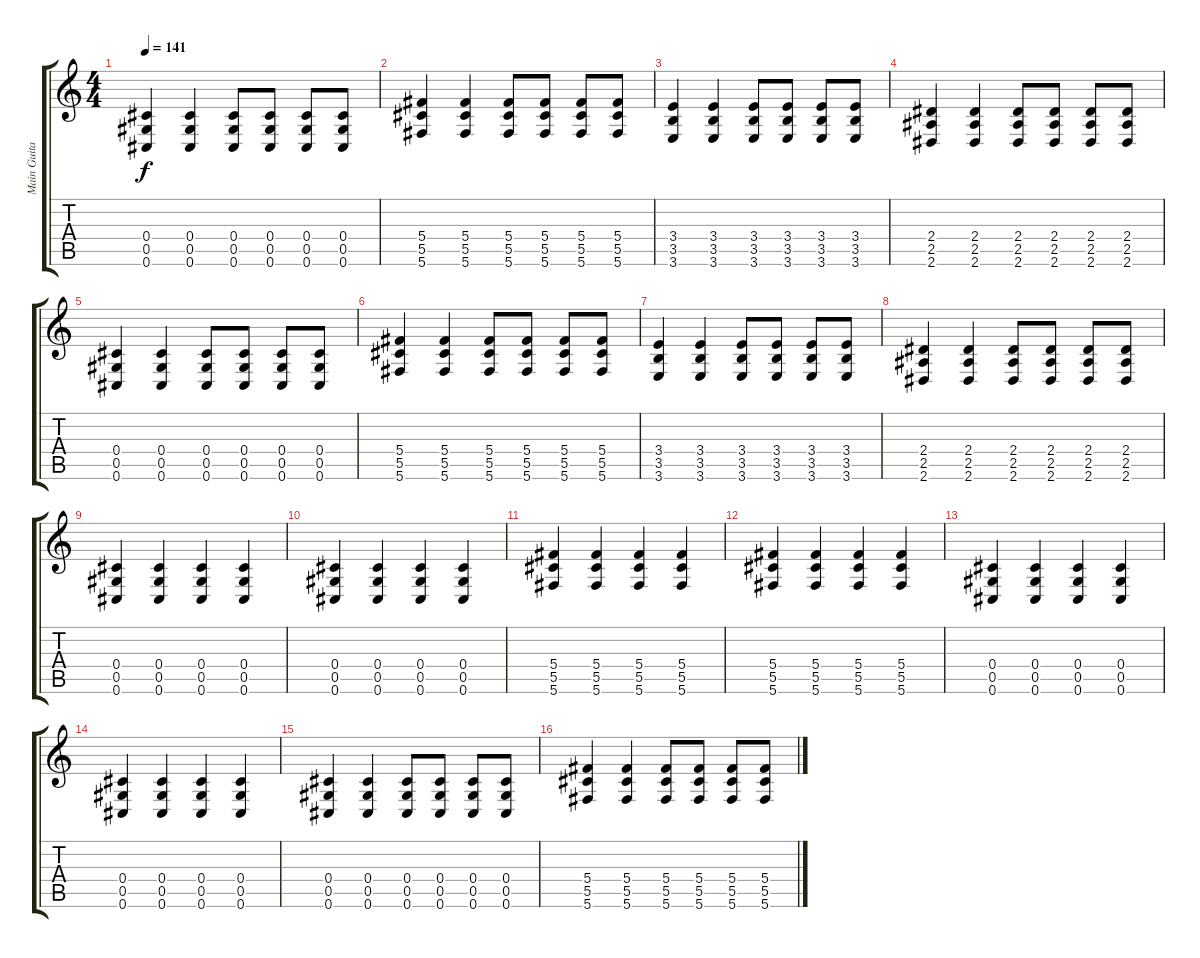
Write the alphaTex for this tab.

\track ("Main Guitar" "Main Guita") {instrument distortionguitar}
\staff {score tabs}
\tuning (Eb4 Bb3 Gb3 Db3 Ab2 Db2) {hide}
\ts (4 4)
\tempo 141
\clef g2
\ks c
(0.4 0.5 0.6).4{dy f} (0.4 0.5 0.6).4 (0.4 0.5 0.6).8 (0.4 0.5 0.6).8 (0.4 0.5 0.6).8 (0.4 0.5 0.6).8 |
(5.4 5.5 5.6).4 (5.4 5.5 5.6).4 (5.4 5.5 5.6).8 (5.4 5.5 5.6).8 (5.4 5.5 5.6).8 (5.4 5.5 5.6).8 |
(3.4 3.5 3.6).4 (3.4 3.5 3.6).4 (3.4 3.5 3.6).8 (3.4 3.5 3.6).8 (3.4 3.5 3.6).8 (3.4 3.5 3.6).8 |
(2.4 2.5 2.6).4 (2.4 2.5 2.6).4 (2.4 2.5 2.6).8 (2.4 2.5 2.6).8 (2.4 2.5 2.6).8 (2.4 2.5 2.6).8 |
(0.4 0.5 0.6).4 (0.4 0.5 0.6).4 (0.4 0.5 0.6).8 (0.4 0.5 0.6).8 (0.4 0.5 0.6).8 (0.4 0.5 0.6).8 |
(5.4 5.5 5.6).4 (5.4 5.5 5.6).4 (5.4 5.5 5.6).8 (5.4 5.5 5.6).8 (5.4 5.5 5.6).8 (5.4 5.5 5.6).8 |
(3.4 3.5 3.6).4 (3.4 3.5 3.6).4 (3.4 3.5 3.6).8 (3.4 3.5 3.6).8 (3.4 3.5 3.6).8 (3.4 3.5 3.6).8 |
(2.4 2.5 2.6).4 (2.4 2.5 2.6).4 (2.4 2.5 2.6).8 (2.4 2.5 2.6).8 (2.4 2.5 2.6).8 (2.4 2.5 2.6).8 |
(0.4 0.5 0.6).4 (0.4 0.5 0.6).4 (0.4 0.5 0.6).4 (0.4 0.5 0.6).4 |
(0.4 0.5 0.6).4 (0.4 0.5 0.6).4 (0.4 0.5 0.6).4 (0.4 0.5 0.6).4 |
(5.4 5.5 5.6).4 (5.4 5.5 5.6).4 (5.4 5.5 5.6).4 (5.4 5.5 5.6).4 |
(5.4 5.5 5.6).4 (5.4 5.5 5.6).4 (5.4 5.5 5.6).4 (5.4 5.5 5.6).4 |
(0.4 0.5 0.6).4 (0.4 0.5 0.6).4 (0.4 0.5 0.6).4 (0.4 0.5 0.6).4 |
(0.4 0.5 0.6).4 (0.4 0.5 0.6).4 (0.4 0.5 0.6).4 (0.4 0.5 0.6).4 |
(0.4 0.5 0.6).4 (0.4 0.5 0.6).4 (0.4 0.5 0.6).8 (0.4 0.5 0.6).8 (0.4 0.5 0.6).8 (0.4 0.5 0.6).8 |
(5.4 5.5 5.6).4 (5.4 5.5 5.6).4 (5.4 5.5 5.6).8 (5.4 5.5 5.6).8 (5.4 5.5 5.6).8 (5.4 5.5 5.6).8
